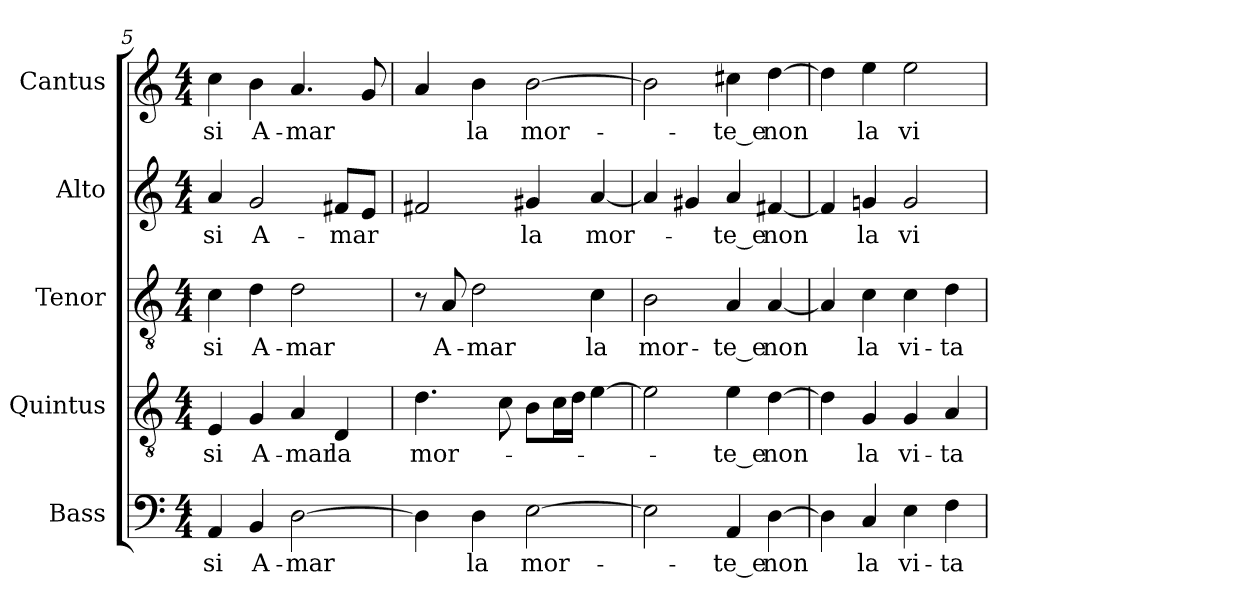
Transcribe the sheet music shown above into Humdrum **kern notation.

**kern	**text	**kern	**text	**kern	**text	**kern	**text	**kern	**text
*part5	*part5	*part4	*part4	*part3	*part3	*part2	*part2	*part1	*part1
*staff5	*staff5	*staff4	*staff4	*staff3	*staff3	*staff2	*staff2	*staff1	*staff1
*I"Bass	*	*I"Quintus	*	*I"Tenor	*	*I"Alto	*	*I"Cantus	*
*I'B.	*	*I'T.	*	*I'T.	*	*I'A.	*	*I'S.	*
*clefF4	*	*clefGv2	*	*clefGv2	*	*clefG2	*	*clefG2	*
*	*	*ITrd7c12	*	*ITrd7c12	*	*	*	*	*
*k[]	*	*k[]	*	*k[]	*	*k[]	*	*k[]	*
*C:	*	*C:	*	*C:	*	*C:	*	*C:	*
*M4/4	*	*M4/4	*	*M4/4	*	*M4/4	*	*M4/4	*
=5	=5	=5	=5	=5	=5	=5	=5	=5	=5
!	!LO:LY:b:color=#000000	!	!	!	!	!	!	!	!
!	!	!	!LO:LY:b:color=#000000	!	!	!	!	!	!
!	!	!	!	!	!LO:LY:b:color=#000000	!	!	!	!
!	!	!	!	!	!	!	!LO:LY:b:color=#000000	!	!
!	!	!	!	!	!	!	!	!	!LO:LY:b:color=#000000
4AAi/	-si	4EEi/	-si	4Ci\	-si	4ai/	-si	4cci\	-si
!	!LO:LY:b:color=#000000	!	!	!	!	!	!	!	!
!	!	!	!LO:LY:b:color=#000000	!	!	!	!	!	!
!	!	!	!	!	!LO:LY:b:color=#000000	!	!	!	!
!	!	!	!	!	!	!	!LO:LY:b:color=#000000	!	!
!	!	!	!	!	!	!	!	!	!LO:LY:b:color=#000000
4BBi/	A-	4GGi/	A-	4Di\	A-	2gi/	A-	4bi\	A-
!	!LO:LY:b:color=#000000	!	!	!	!	!	!	!	!
!	!	!	!LO:LY:b:color=#000000	!	!	!	!	!	!
!	!	!	!	!	!LO:LY:b:color=#000000	!	!	!	!
!	!	!	!	!	!	!	!	!	!LO:LY:b:color=#000000
[2Di\	-mar	4AAi/	-mar	2Di\	-mar	.	.	4.ai/	-mar
!	!	!	!LO:LY:b:color=#000000	!	!	!	!	!	!
!	!	!	!	!	!	!	!LO:LY:b:color=#000000	!	!
.	.	4DDi/	la	.	.	8f#Xi/L	-mar	.	.
.	.	.	.	.	.	8ei/J	.	8gi/	.
=6	=6	=6	=6	=6	=6	=6	=6	=6	=6
!	!	!	!LO:LY:b:color=#000000	!	!	!	!	!	!
4Di\]	.	4.Di\	mor-	8r	.	2f#Xi/	.	4ai/	.
!	!	!	!	!	!LO:LY:b:color=#000000	!	!	!	!
.	.	.	.	8AAi/	A-	.	.	.	.
!	!LO:LY:b:color=#000000	!	!	!	!	!	!	!	!
!	!	!	!	!	!LO:LY:b:color=#000000	!	!	!	!
!	!	!	!	!	!	!	!	!	!LO:LY:b:color=#000000
4Di\	la	.	.	2Di\	-mar	.	.	4bi\	la
.	.	8Ci\	.	.	.	.	.	.	.
!	!LO:LY:b:color=#000000	!	!	!	!	!	!	!	!
!	!	!	!	!	!	!	!LO:LY:b:color=#000000	!	!
!	!	!	!	!	!	!	!	!	!LO:LY:b:color=#000000
[2Ei\	mor-	8BBi\L	.	.	.	4g#Xi/	la	[2bi\	mor-
.	.	16Ci\L	.	.	.	.	.	.	.
.	.	16Di\JJ	.	.	.	.	.	.	.
!	!	!	!	!	!LO:LY:b:color=#000000	!	!	!	!
!	!	!	!	!	!	!	!LO:LY:b:color=#000000	!	!
.	.	[4Ei\	.	4Ci\	la	[4ai/	mor-	.	.
!!LO:LB:g=z
=7	=7	=7	=7	=7	=7	=7	=7	=7	=7
!	!	!	!	!	!LO:LY:b:color=#000000	!	!	!	!
2Ei\]	.	2Ei\]	.	2BBi\	mor-	4ai/]	.	2bi\]	.
.	.	.	.	.	.	4g#Xi/	.	.	.
!	!LO:LY:b:color=#000000	!	!	!	!	!	!	!	!
!	!	!	!LO:LY:b:color=#000000	!	!	!	!	!	!
!	!	!	!	!	!LO:LY:b:color=#000000	!	!	!	!
!	!	!	!	!	!	!	!LO:LY:b:color=#000000	!	!
!	!	!	!	!	!	!	!	!	!LO:LY:b:color=#000000
4AAi/	-te_e	4Ei\	-te_e	4AAi/	-te_e	4ai/	-te_e	4cc#Xi\	-te_e
!	!LO:LY:b:color=#000000	!	!	!	!	!	!	!	!
!	!	!	!LO:LY:b:color=#000000	!	!	!	!	!	!
!	!	!	!	!	!LO:LY:b:color=#000000	!	!	!	!
!	!	!	!	!	!	!	!LO:LY:b:color=#000000	!	!
!	!	!	!	!	!	!	!	!	!LO:LY:b:color=#000000
[4Di\	non	[4Di\	non	[4AAi/	non	[4f#Xi/	non	[4ddi\	non
=8	=8	=8	=8	=8	=8	=8	=8	=8	=8
4Di\]	.	4Di\]	.	4AAi/]	.	4f#i/]	.	4ddi\]	.
!	!LO:LY:b:color=#000000	!	!	!	!	!	!	!	!
!	!	!	!LO:LY:b:color=#000000	!	!	!	!	!	!
!	!	!	!	!	!LO:LY:b:color=#000000	!	!	!	!
!	!	!	!	!	!	!	!LO:LY:b:color=#000000	!	!
!	!	!	!	!	!	!	!	!	!LO:LY:b:color=#000000
4Ci/	la	4GGi/	la	4Ci\	la	4gni/	la	4eei\	la
!	!LO:LY:b:color=#000000	!	!	!	!	!	!	!	!
!	!	!	!LO:LY:b:color=#000000	!	!	!	!	!	!
!	!	!	!	!	!LO:LY:b:color=#000000	!	!	!	!
!	!	!	!	!	!	!	!LO:LY:b:color=#000000	!	!
!	!	!	!	!	!	!	!	!	!LO:LY:b:color=#000000
4Ei\	vi-	4GGi/	vi-	4Ci\	vi-	2gi/	vi-	2eei\	vi-
!	!LO:LY:b:color=#000000	!	!	!	!	!	!	!	!
!	!	!	!LO:LY:b:color=#000000	!	!	!	!	!	!
!	!	!	!	!	!LO:LY:b:color=#000000	!	!	!	!
4Fi\	-ta	4AAi/	-ta	4Di\	-ta	.	.	.	.
=	=	=	=	=	=	=	=	=	=
*-	*-	*-	*-	*-	*-	*-	*-	*-	*-
